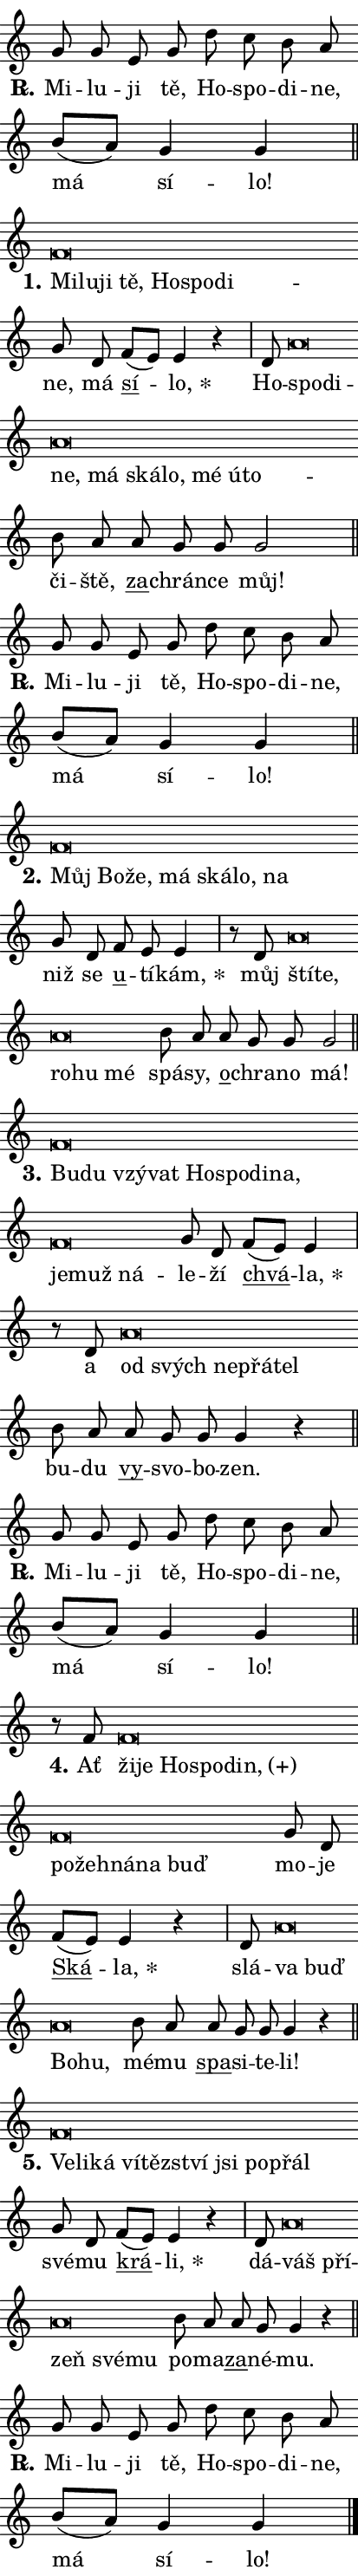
\version "2.24.0"
\header { tagline = "" }
\paper {
  indent = 0\cm
  top-margin = 0\cm
  right-margin = 0\cm
  bottom-margin = 0\cm
  left-margin = 0\cm
  paper-width = 7\cm
  page-breaking = #ly:one-page-breaking
  system-system-spacing.basic-distance = #11
  score-system-spacing.basic-distance = #11
  ragged-last = ##f
}


%% Author: Thomas Morley
%% https://lists.gnu.org/archive/html/lilypond-user/2020-05/msg00002.html
#(define (line-position grob)
"Returns position of @var[grob} in current system:
   @code{'start}, if at first time-step
   @code{'end}, if at last time-step
   @code{'middle} otherwise
"
  (let* ((col (ly:item-get-column grob))
         (ln (ly:grob-object col 'left-neighbor))
         (rn (ly:grob-object col 'right-neighbor))
         (col-to-check-left (if (ly:grob? ln) ln col))
         (col-to-check-right (if (ly:grob? rn) rn col))
         (break-dir-left
           (and
             (ly:grob-property col-to-check-left 'non-musical #f)
             (ly:item-break-dir col-to-check-left)))
         (break-dir-right
           (and
             (ly:grob-property col-to-check-right 'non-musical #f)
             (ly:item-break-dir col-to-check-right))))
        (cond ((eqv? 1 break-dir-left) 'start)
              ((eqv? -1 break-dir-right) 'end)
              (else 'middle))))

#(define (tranparent-at-line-position vctor)
  (lambda (grob)
  "Relying on @code{line-position} select the relevant enry from @var{vctor}.
Used to determine transparency,"
    (case (line-position grob)
      ((end) (not (vector-ref vctor 0)))
      ((middle) (not (vector-ref vctor 1)))
      ((start) (not (vector-ref vctor 2))))))

noteHeadBreakVisibility =
#(define-music-function (break-visibility)(vector?)
"Makes @code{NoteHead}s transparent relying on @var{break-visibility}"
#{
  \override NoteHead.transparent =
    #(tranparent-at-line-position break-visibility)
#})

#(define delete-ledgers-for-transparent-note-heads
  (lambda (grob)
    "Reads whether a @code{NoteHead} is transparent.
If so this @code{NoteHead} is removed from @code{'note-heads} from
@var{grob}, which is supposed to be @code{LedgerLineSpanner}.
As a result ledgers are not printed for this @code{NoteHead}"
    (let* ((nhds-array (ly:grob-object grob 'note-heads))
           (nhds-list
             (if (ly:grob-array? nhds-array)
                 (ly:grob-array->list nhds-array)
                 '()))
           ;; Relies on the transparent-property being done before
           ;; Staff.LedgerLineSpanner.after-line-breaking is executed.
           ;; This is fragile ...
           (to-keep
             (remove
               (lambda (nhd)
                 (ly:grob-property nhd 'transparent #f))
               nhds-list)))
      ;; TODO find a better method to iterate over grob-arrays, similiar
      ;; to filter/remove etc for lists
      ;; For now rebuilt from scratch
      (set! (ly:grob-object grob 'note-heads)  '())
      (for-each
        (lambda (nhd)
          (ly:pointer-group-interface::add-grob grob 'note-heads nhd))
        to-keep))))

hideNotes = {
  \noteHeadBreakVisibility #begin-of-line-visible
}
unHideNotes = {
  \noteHeadBreakVisibility #all-visible
}

% work-around for resetting accidentals
% https://lilypond.org/doc/v2.23/Documentation/notation/displaying-rhythms#unmetered-music
cadenzaMeasure = {
  \cadenzaOff
  \partial 1024 s1024
  \cadenzaOn
}

#(define-markup-command (accent layout props text) (markup?)
  "Underline accented syllable"
  (interpret-markup layout props
    #{\markup \override #'(offset . 4.3) \underline { #text }#}))

responsum = \markup \concat {
  "R" \hspace #-1.05 \path #0.1 #'((moveto 0 0.07) (lineto 0.9 0.8)) \hspace #0.05 "."
}

\layout {
    \context {
        \Staff
        \remove "Time_signature_engraver"
        \override LedgerLineSpanner.after-line-breaking = #delete-ledgers-for-transparent-note-heads
    }
    \context {
        \Voice {
            \override NoteHead.output-attributes = #'((class . "notehead"))
            \override Hairpin.height = #0.55
        }
    }
    \context {
        \Lyrics {
            \override StanzaNumber.output-attributes = #'((class . "stanzanumber"))
            \override LyricSpace.minimum-distance = #0.9
            \override LyricText.font-name = #"TeX Gyre Schola"
            \override LyricText.font-size = 1
            \override StanzaNumber.font-name = #"TeX Gyre Schola Bold"
            \override StanzaNumber.font-size = 1
        }
    }
}

% magnetic-lyrics.ily
%
%   written by
%     Jean Abou Samra <jean@abou-samra.fr>
%     Werner Lemberg <wl@gnu.org>
%
%   adapted by
%     Jiri Hon <jiri.hon@gmail.com>
%
% Version 2022-Apr-15

% https://www.mail-archive.com/lilypond-user@gnu.org/msg149350.html

#(define (Left_hyphen_pointer_engraver context)
   "Collect syllable-hyphen-syllable occurrences in lyrics and store
them in properties.  This engraver only looks to the left.  For
example, if the lyrics input is @code{foo -- bar}, it does the
following.

@itemize @bullet
@item
Set the @code{text} property of the @code{LyricHyphen} grob between
@q{foo} and @q{bar} to @code{foo}.

@item
Set the @code{left-hyphen} property of the @code{LyricText} grob with
text @q{foo} to the @code{LyricHyphen} grob between @q{foo} and
@q{bar}.
@end itemize

Use this auxiliary engraver in combination with the
@code{lyric-@/text::@/apply-@/magnetic-@/offset!} hook."
   (let ((hyphen #f)
         (text #f))
     (make-engraver
      (acknowledgers
       ((lyric-syllable-interface engraver grob source-engraver)
        (set! text grob)))
      (end-acknowledgers
       ((lyric-hyphen-interface engraver grob source-engraver)
        ;(when (not (grob::has-interface grob 'lyric-space-interface))
          (set! hyphen grob)));)
      ((stop-translation-timestep engraver)
       (when (and text hyphen)
         (ly:grob-set-object! text 'left-hyphen hyphen))
       (set! text #f)
       (set! hyphen #f)))))

#(define (lyric-text::apply-magnetic-offset! grob)
   "If the space between two syllables is less than the value in
property @code{LyricText@/.details@/.squash-threshold}, move the right
syllable to the left so that it gets concatenated with the left
syllable.

Use this function as a hook for
@code{LyricText@/.after-@/line-@/breaking} if the
@code{Left_@/hyphen_@/pointer_@/engraver} is active."
   (let ((hyphen (ly:grob-object grob 'left-hyphen #f)))
     (when hyphen
       (let ((left-text (ly:spanner-bound hyphen LEFT)))
         (when (grob::has-interface left-text 'lyric-syllable-interface)
           (let* ((common (ly:grob-common-refpoint grob left-text X))
                  (this-x-ext (ly:grob-extent grob common X))
                  (left-x-ext
                   (begin
                     ;; Trigger magnetism for left-text.
                     (ly:grob-property left-text 'after-line-breaking)
                     (ly:grob-extent left-text common X)))
                  ;; `delta` is the gap width between two syllables.
                  (delta (- (interval-start this-x-ext)
                            (interval-end left-x-ext)))
                  (details (ly:grob-property grob 'details))
                  (threshold (assoc-get 'squash-threshold details 0.2)))
             (when (< delta threshold)
               (let* (;; We have to manipulate the input text so that
                      ;; ligatures crossing syllable boundaries are not
                      ;; disabled.  For languages based on the Latin
                      ;; script this is essentially a beautification.
                      ;; However, for non-Western scripts it can be a
                      ;; necessity.
                      (lt (ly:grob-property left-text 'text))
                      (rt (ly:grob-property grob 'text))
                      (is-space (grob::has-interface hyphen 'lyric-space-interface))
                      (space (if is-space " " ""))
                      (space-markup (grob-interpret-markup grob " "))
                      (space-size (interval-length (ly:stencil-extent space-markup X)))
                      (extra-delta (if is-space space-size 0))
                      ;; Append new syllable.
                      (ltrt-space (if (and (string? lt) (string? rt))
                                (string-append lt space rt)
                                (make-concat-markup (list lt space rt))))
                      ;; Right-align `ltrt` to the right side.
                      (ltrt-space-markup (grob-interpret-markup
                               grob
                               (make-translate-markup
                                (cons (interval-length this-x-ext) 0)
                                (make-right-align-markup ltrt-space)))))
                 (begin
                   ;; Don't print `left-text`.
                   (ly:grob-set-property! left-text 'stencil #f)
                   ;; Set text and stencil (which holds all collected
                   ;; syllables so far) and shift it to the left.
                   (ly:grob-set-property! grob 'text ltrt-space)
                   (ly:grob-set-property! grob 'stencil ltrt-space-markup)
                   (ly:grob-translate-axis! grob (- (- delta extra-delta)) X))))))))))


#(define (lyric-hyphen::displace-bounds-first grob)
   ;; Make very sure this callback isn't triggered too early.
   (let ((left (ly:spanner-bound grob LEFT))
         (right (ly:spanner-bound grob RIGHT)))
     (ly:grob-property left 'after-line-breaking)
     (ly:grob-property right 'after-line-breaking)
     (ly:lyric-hyphen::print grob)))

squashThreshold = #0.4

\layout {
  \context {
    \Lyrics
    \consists #Left_hyphen_pointer_engraver
    \override LyricText.after-line-breaking =
      #lyric-text::apply-magnetic-offset!
    \override LyricHyphen.stencil = #lyric-hyphen::displace-bounds-first
    \override LyricText.details.squash-threshold = \squashThreshold
    \override LyricHyphen.minimum-distance = 0
    \override LyricHyphen.minimum-length = \squashThreshold
  }
}

squash = \override LyricText.details.squash-threshold = 9999
unSquash = \override LyricText.details.squash-threshold = \squashThreshold

left = \override LyricText.self-alignment-X = #LEFT
unLeft = \revert LyricText.self-alignment-X

starOffset = #(lambda (grob) 
                (let ((x_offset (ly:self-alignment-interface::aligned-on-x-parent grob)))
                  (if (= x_offset 0) 0 (+ x_offset 1.2))))

star = #(define-music-function (syllable)(string?)
"Append star separator at the end of a syllable"
#{
  \once \override LyricText.X-offset = #starOffset
  \lyricmode { \markup {
    #syllable
    \override #'((font-name . "TeX Gyre Schola Bold")) \hspace #0.2 \lower #0.65 \larger "*"
  } }
#})

starAccent = #(define-music-function (syllable)(string?)
"Append star separator at the end of a syllable and make accent"
#{
  \once \override LyricText.X-offset = #starOffset
  \lyricmode { \markup {
    \accent #syllable
    \override #'((font-name . "TeX Gyre Schola Bold")) \hspace #0.2 \lower #0.65 \larger "*"
  } }
#})

breath = #(define-music-function (syllable)(string?)
"Append breathing indicator at the end of a syllable"
#{
  \lyricmode { \markup { #syllable "+" } }
#})

optionalBreath = #(define-music-function (syllable)(string?)
"Append optional breathing indicator at the end of a syllable"
#{
  \lyricmode { \markup { #syllable "(+)" } }
#})


\score {
    <<
        \new Voice = "melody" { \cadenzaOn \key c \major \relative { g'8 g e g \bar "" d' c b a \bar "" b[( a)] g4 g \cadenzaMeasure \bar "||" \break } }
        \new Lyrics \lyricsto "melody" { \lyricmode { \set stanza = \responsum
Mi -- lu -- ji tě, Ho -- spo -- di -- ne, má sí -- lo! } }
    >>
    \layout {}
}

\score {
    <<
        \new Voice = "melody" { \cadenzaOn \key c \major \relative { f'\breve*1/16 \hideNotes \breve*1/16 \bar "" \breve*1/16 \bar "" \breve*1/16 \bar "" \breve*1/16 \bar "" \breve*1/16 \breve*1/16 \bar "" \unHideNotes g8 d \bar "" f[( e)] e4 r \cadenzaMeasure \bar "|" d8 a'\breve*1/16 \hideNotes \breve*1/16 \bar "" \breve*1/16 \bar "" \breve*1/16 \bar "" \breve*1/16 \bar "" \breve*1/16 \bar "" \breve*1/16 \bar "" \breve*1/16 \breve*1/16 \bar "" \unHideNotes b8 a \bar "" a g g g2 \cadenzaMeasure \bar "||" \break } }
        \new Lyrics \lyricsto "melody" { \lyricmode { \set stanza = "1."
\left Mi -- \squash lu -- ji tě, Ho -- spo -- di -- \unLeft \unSquash ne, má \markup \accent sí -- \star lo, Ho -- \left spo -- \squash di -- ne, má ská -- lo, mé ú -- to -- \unLeft \unSquash či -- ště, \markup \accent za -- chrán -- ce můj! } }
    >>
    \layout {}
}

\score {
    <<
        \new Voice = "melody" { \cadenzaOn \key c \major \relative { g'8 g e g \bar "" d' c b a \bar "" b[( a)] g4 g \cadenzaMeasure \bar "||" \break } }
        \new Lyrics \lyricsto "melody" { \lyricmode { \set stanza = \responsum
Mi -- lu -- ji tě, Ho -- spo -- di -- ne, má sí -- lo! } }
    >>
    \layout {}
}

\score {
    <<
        \new Voice = "melody" { \cadenzaOn \key c \major \relative { f'\breve*1/16 \hideNotes \breve*1/16 \bar "" \breve*1/16 \bar "" \breve*1/16 \bar "" \breve*1/16 \bar "" \breve*1/16 \breve*1/16 \bar "" \unHideNotes g8 d \bar "" f e e4 \cadenzaMeasure \bar "|" r8 d a'\breve*1/16 \hideNotes \breve*1/16 \bar "" \breve*1/16 \bar "" \breve*1/16 \breve*1/16 \bar "" \unHideNotes b8 a \bar "" a g g g2 \cadenzaMeasure \bar "||" \break } }
        \new Lyrics \lyricsto "melody" { \lyricmode { \set stanza = "2."
\left Můj \squash Bo -- že, má ská -- lo, na \unLeft \unSquash niž se \markup \accent u -- tí -- \star kám, můj \left ští -- \squash te, ro -- hu mé \unLeft \unSquash spá -- sy, \markup \accent o -- chra -- no má! } }
    >>
    \layout {}
}

\score {
    <<
        \new Voice = "melody" { \cadenzaOn \key c \major \relative { f'\breve*1/16 \hideNotes \breve*1/16 \bar "" \breve*1/16 \bar "" \breve*1/16 \bar "" \breve*1/16 \bar "" \breve*1/16 \bar "" \breve*1/16 \bar "" \breve*1/16 \bar "" \breve*1/16 \bar "" \breve*1/16 \breve*1/16 \bar "" \unHideNotes g8 d \bar "" f[( e)] e4 \cadenzaMeasure \bar "|" r8 d8 a'\breve*1/16 \hideNotes \breve*1/16 \bar "" \breve*1/16 \bar "" \breve*1/16 \breve*1/16 \bar "" \unHideNotes b8 a \bar "" a g g g4 r \cadenzaMeasure \bar "||" \break } }
        \new Lyrics \lyricsto "melody" { \lyricmode { \set stanza = "3."
\left Bu -- \squash du vzý -- vat Ho -- spo -- di -- na, je -- muž ná -- \unLeft \unSquash le -- ží \markup \accent chvá -- \star la, a \left od \squash svých ne -- přá -- tel \unLeft \unSquash bu -- du \markup \accent vy -- svo -- bo -- zen. } }
    >>
    \layout {}
}

\score {
    <<
        \new Voice = "melody" { \cadenzaOn \key c \major \relative { g'8 g e g \bar "" d' c b a \bar "" b[( a)] g4 g \cadenzaMeasure \bar "||" \break } }
        \new Lyrics \lyricsto "melody" { \lyricmode { \set stanza = \responsum
Mi -- lu -- ji tě, Ho -- spo -- di -- ne, má sí -- lo! } }
    >>
    \layout {}
}

\score {
    <<
        \new Voice = "melody" { \cadenzaOn \key c \major \relative { r8 f'8 f\breve*1/16 \hideNotes \breve*1/16 \bar "" \breve*1/16 \bar "" \breve*1/16 \bar "" \breve*1/16 \bar "" \breve*1/16 \bar "" \breve*1/16 \bar "" \breve*1/16 \bar "" \breve*1/16 \breve*1/16 \bar "" \unHideNotes g8 d \bar "" f[( e)] e4 r \cadenzaMeasure \bar "|" d8 a'\breve*1/16 \hideNotes \breve*1/16 \bar "" \breve*1/16 \breve*1/16 \bar "" \unHideNotes b8 a \bar "" a g g g4 r \cadenzaMeasure \bar "||" \break } }
        \new Lyrics \lyricsto "melody" { \lyricmode { \set stanza = "4."
Ať \left ži -- \squash je Ho -- spo -- \optionalBreath din, po -- žeh -- ná -- na buď \unLeft \unSquash mo -- je \markup \accent Ská -- \star la, slá -- \left va \squash buď Bo -- hu, \unLeft \unSquash mé -- mu \markup \accent spa -- si -- te -- li! } }
    >>
    \layout {}
}

\score {
    <<
        \new Voice = "melody" { \cadenzaOn \key c \major \relative { f'\breve*1/16 \hideNotes \breve*1/16 \bar "" \breve*1/16 \bar "" \breve*1/16 \bar "" \breve*1/16 \bar "" \breve*1/16 \bar "" \breve*1/16 \bar "" \breve*1/16 \breve*1/16 \bar "" \unHideNotes g8 d \bar "" f[( e)] e4 r \cadenzaMeasure \bar "|" d8 a'\breve*1/16 \hideNotes \breve*1/16 \bar "" \breve*1/16 \bar "" \breve*1/16 \breve*1/16 \bar "" \unHideNotes b8 a \bar "" a g g4 r \cadenzaMeasure \bar "||" \break } }
        \new Lyrics \lyricsto "melody" { \lyricmode { \set stanza = "5."
\left Ve -- \squash li -- ká ví -- těz -- ství jsi po -- přál \unLeft \unSquash své -- mu \markup \accent krá -- \star li, dá -- \left váš \squash pří -- zeň své -- mu \unLeft \unSquash po -- ma -- \markup \accent za -- né -- mu. } }
    >>
    \layout {}
}

\score {
    <<
        \new Voice = "melody" { \cadenzaOn \key c \major \relative { g'8 g e g \bar "" d' c b a \bar "" b[( a)] g4 g \cadenzaMeasure \bar "||" \break } \bar "|." }
        \new Lyrics \lyricsto "melody" { \lyricmode { \set stanza = \responsum
Mi -- lu -- ji tě, Ho -- spo -- di -- ne, má sí -- lo! } }
    >>
    \layout {}
}
